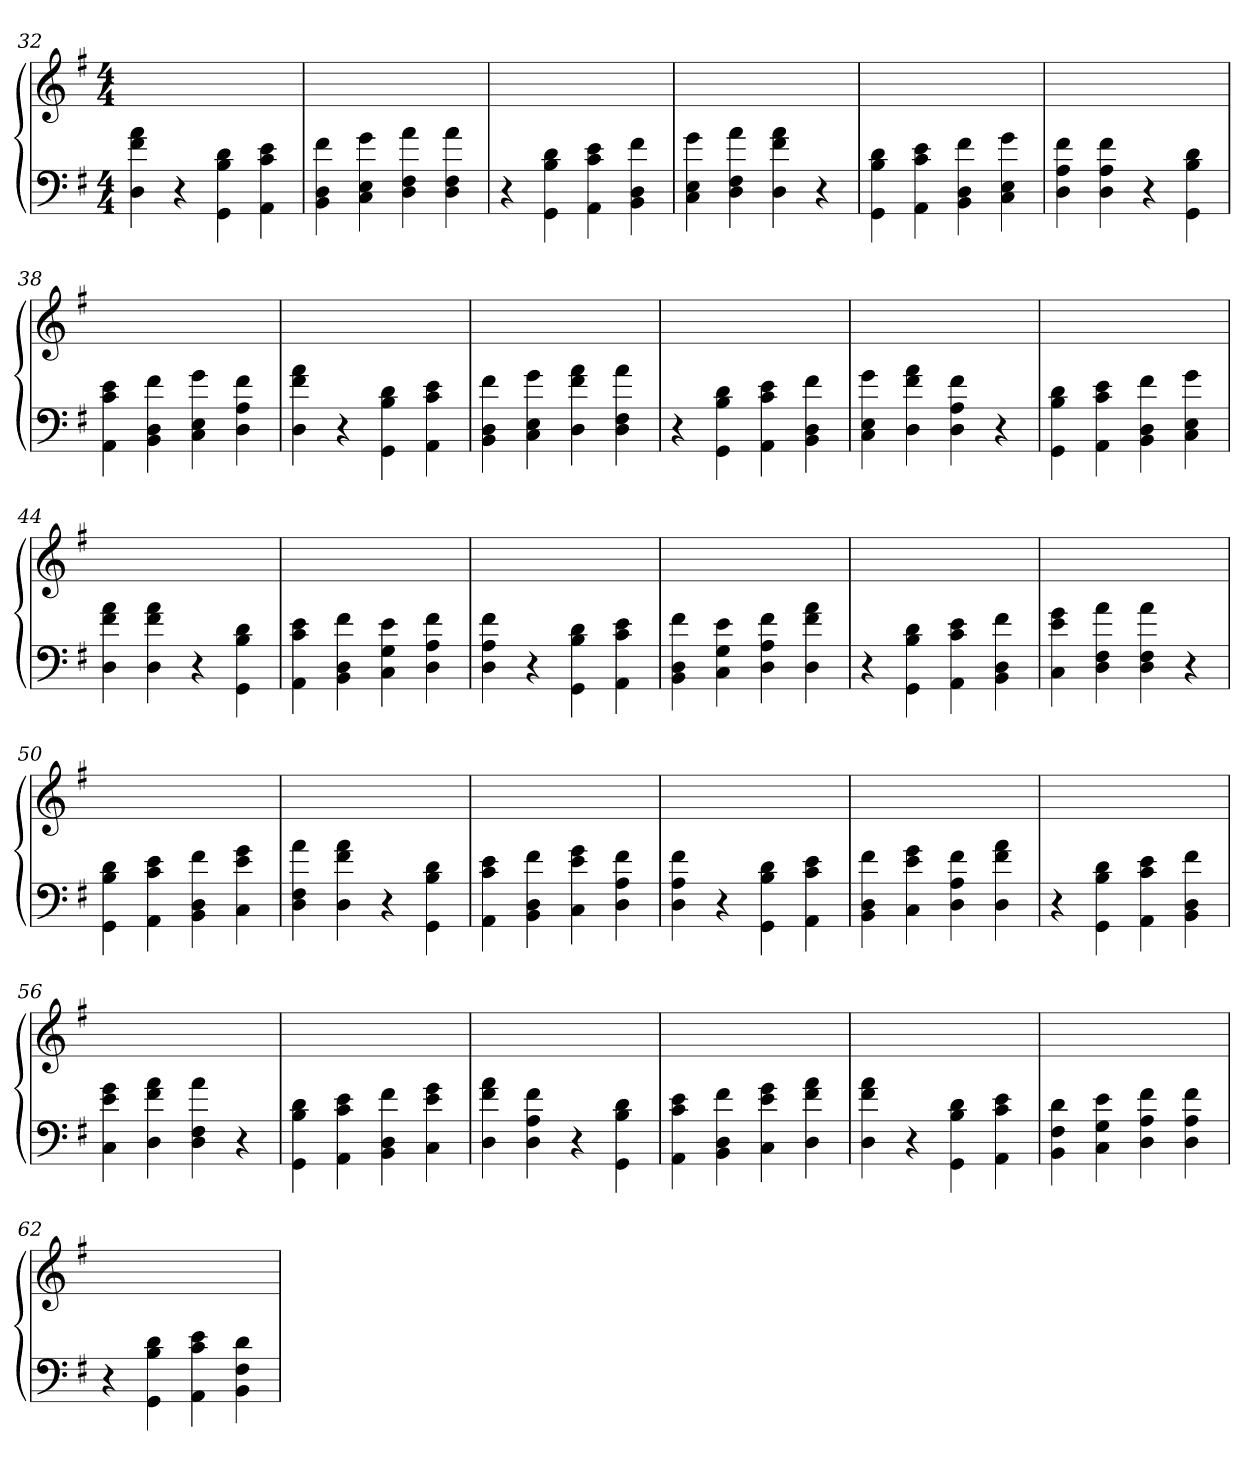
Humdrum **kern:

**kern	**kern
*part2	*part1
*staff2	*staff1
*clefF4	*clefG2
*k[f#]	*k[f#]
*G:	*G:
*M4/4	*M4/4
=32	=32
4D 4f# 4a	1ryy
4r	.
4GG 4B 4d	.
4AA 4c 4e	.
=33	=33
4BB 4D 4f#	1ryy
4C 4E 4g	.
4D 4F# 4a	.
4D 4F# 4a	.
=34	=34
4r	1ryy
4GG 4B 4d	.
4AA 4c 4e	.
4BB 4D 4f#	.
=35	=35
4C 4E 4g	1ryy
4D 4F# 4a	.
4D 4f# 4a	.
4r	.
=36	=36
4GG 4B 4d	1ryy
4AA 4c 4e	.
4BB 4D 4f#	.
4C 4E 4g	.
=37	=37
4D 4A 4f#	1ryy
4D 4A 4f#	.
4r	.
4GG 4B 4d	.
=38	=38
4AA 4c 4e	1ryy
4BB 4D 4f#	.
4C 4E 4g	.
4D 4A 4f#	.
=39	=39
4D 4f# 4a	1ryy
4r	.
4GG 4B 4d	.
4AA 4c 4e	.
=40	=40
4BB 4D 4f#	1ryy
4C 4E 4g	.
4D 4f# 4a	.
4D 4F# 4a	.
=41	=41
4r	1ryy
4GG 4B 4d	.
4AA 4c 4e	.
4BB 4D 4f#	.
=42	=42
4C 4E 4g	1ryy
4D 4f# 4a	.
4D 4A 4f#	.
4r	.
=43	=43
4GG 4B 4d	1ryy
4AA 4c 4e	.
4BB 4D 4f#	.
4C 4E 4g	.
=44	=44
4D 4f# 4a	1ryy
4D 4f# 4a	.
4r	.
4GG 4B 4d	.
=45	=45
4AA 4c 4e	1ryy
4BB 4D 4f#	.
4C 4G 4e	.
4D 4A 4f#	.
=46	=46
4D 4A 4f#	1ryy
4r	.
4GG 4B 4d	.
4AA 4c 4e	.
=47	=47
4BB 4D 4f#	1ryy
4C 4G 4e	.
4D 4A 4f#	.
4D 4f# 4a	.
=48	=48
4r	1ryy
4GG 4B 4d	.
4AA 4c 4e	.
4BB 4D 4f#	.
=49	=49
4C 4e 4g	1ryy
4D 4F# 4a	.
4D 4F# 4a	.
4r	.
=50	=50
4GG 4B 4d	1ryy
4AA 4c 4e	.
4BB 4D 4f#	.
4C 4e 4g	.
=51	=51
4D 4F# 4a	1ryy
4D 4f# 4a	.
4r	.
4GG 4B 4d	.
=52	=52
4AA 4c 4e	1ryy
4BB 4D 4f#	.
4C 4e 4g	.
4D 4A 4f#	.
=53	=53
4D 4A 4f#	1ryy
4r	.
4GG 4B 4d	.
4AA 4c 4e	.
=54	=54
4BB 4D 4f#	1ryy
4C 4e 4g	.
4D 4A 4f#	.
4D 4f# 4a	.
=55	=55
4r	1ryy
4GG 4B 4d	.
4AA 4c 4e	.
4BB 4D 4f#	.
=56	=56
4C 4e 4g	1ryy
4D 4f# 4a	.
4D 4F# 4a	.
4r	.
=57	=57
4GG 4B 4d	1ryy
4AA 4c 4e	.
4BB 4D 4f#	.
4C 4e 4g	.
=58	=58
4D 4f# 4a	1ryy
4D 4A 4f#	.
4r	.
4GG 4B 4d	.
=59	=59
4AA 4c 4e	1ryy
4BB 4D 4f#	.
4C 4e 4g	.
4D 4f# 4a	.
=60	=60
4D 4f# 4a	1ryy
4r	.
4GG 4B 4d	.
4AA 4c 4e	.
=61	=61
4BB 4F# 4d	1ryy
4C 4G 4e	.
4D 4A 4f#	.
4D 4A 4f#	.
=62	=62
4r	1ryy
4GG 4B 4d	.
4AA 4c 4e	.
4BB 4F# 4d	.
=	=
*-	*-
